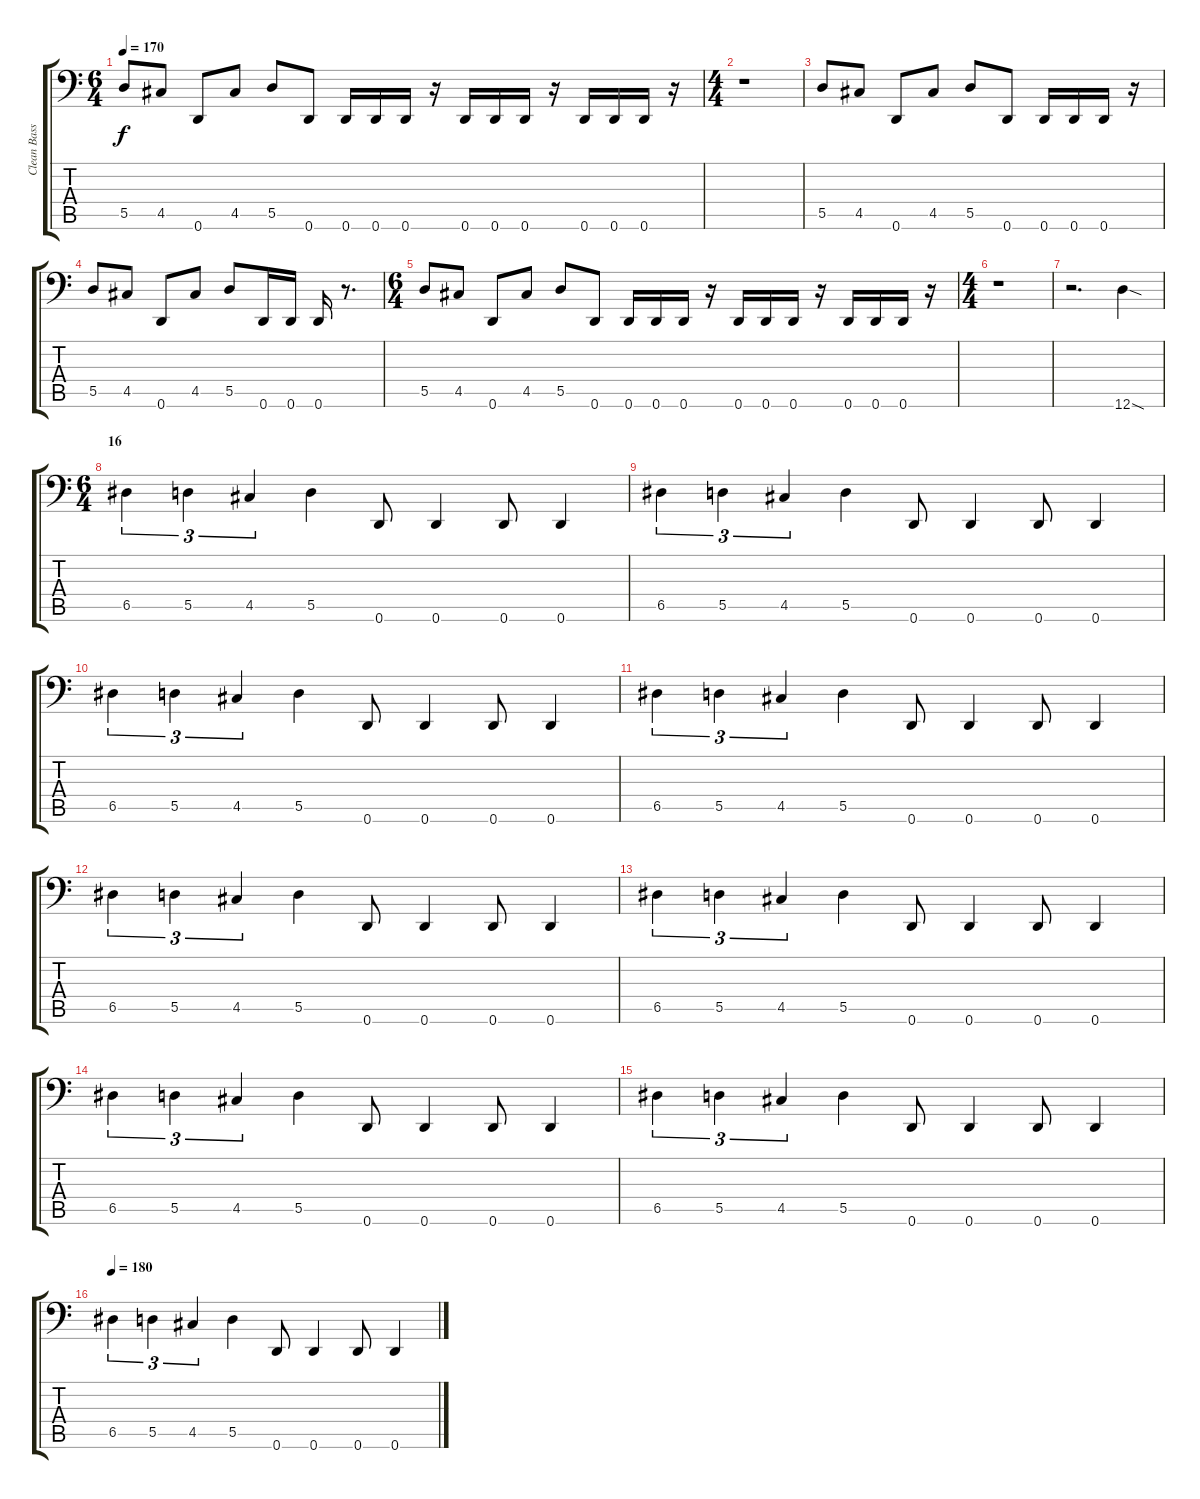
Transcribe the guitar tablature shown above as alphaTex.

\track ("Clean Bass" "Clean Bass") {instrument electricbasspick}
\staff {score tabs}
\tuning (E3 B2 G2 D2 A1 D1) {hide}
\ts (6 4)
\tempo 170
\clef f4
\ks c
5.5.8{dy f} 4.5.8 0.6.8 4.5.8 5.5.8 0.6.8 0.6.16 0.6.16 0.6.16 r.16 0.6.16 0.6.16 0.6.16 r.16 0.6.16 0.6.16 0.6.16 r.16 |
\ts (4 4)
r.1 |
5.5.8 4.5.8 0.6.8 4.5.8 5.5.8 0.6.8 0.6.16 0.6.16 0.6.16 r.16 |
5.5.8 4.5.8 0.6.8 4.5.8 5.5.8 0.6.16 0.6.16 0.6.16 r.8{d} |
\ts (6 4)
5.5.8 4.5.8 0.6.8 4.5.8 5.5.8 0.6.8 0.6.16 0.6.16 0.6.16 r.16 0.6.16 0.6.16 0.6.16 r.16 0.6.16 0.6.16 0.6.16 r.16 |
\ts (4 4)
r.1 |
r.2{d} 12.6{sod}.4 |
\ts (6 4)
\section ("" "16")
6.5.4{tu (3 2) volume 13 instrument electricbasspick} 5.5.4{tu (3 2)} 4.5.4{tu (3 2)} 5.5.4 0.6.8 0.6.4 0.6.8 0.6.4 |
6.5.4{tu (3 2)} 5.5.4{tu (3 2)} 4.5.4{tu (3 2)} 5.5.4 0.6.8 0.6.4 0.6.8 0.6.4 |
6.5.4{tu (3 2)} 5.5.4{tu (3 2)} 4.5.4{tu (3 2)} 5.5.4 0.6.8 0.6.4 0.6.8 0.6.4 |
6.5.4{tu (3 2)} 5.5.4{tu (3 2)} 4.5.4{tu (3 2)} 5.5.4 0.6.8 0.6.4 0.6.8 0.6.4 |
6.5.4{tu (3 2)} 5.5.4{tu (3 2)} 4.5.4{tu (3 2)} 5.5.4 0.6.8 0.6.4 0.6.8 0.6.4 |
6.5.4{tu (3 2)} 5.5.4{tu (3 2)} 4.5.4{tu (3 2)} 5.5.4 0.6.8 0.6.4 0.6.8 0.6.4 |
6.5.4{tu (3 2)} 5.5.4{tu (3 2)} 4.5.4{tu (3 2)} 5.5.4 0.6.8 0.6.4 0.6.8 0.6.4 |
6.5.4{tu (3 2)} 5.5.4{tu (3 2)} 4.5.4{tu (3 2)} 5.5.4 0.6.8 0.6.4 0.6.8 0.6.4 |
\tempo 180
6.5.4{tu (3 2)} 5.5.4{tu (3 2)} 4.5.4{tu (3 2)} 5.5.4 0.6.8 0.6.4 0.6.8 0.6.4
